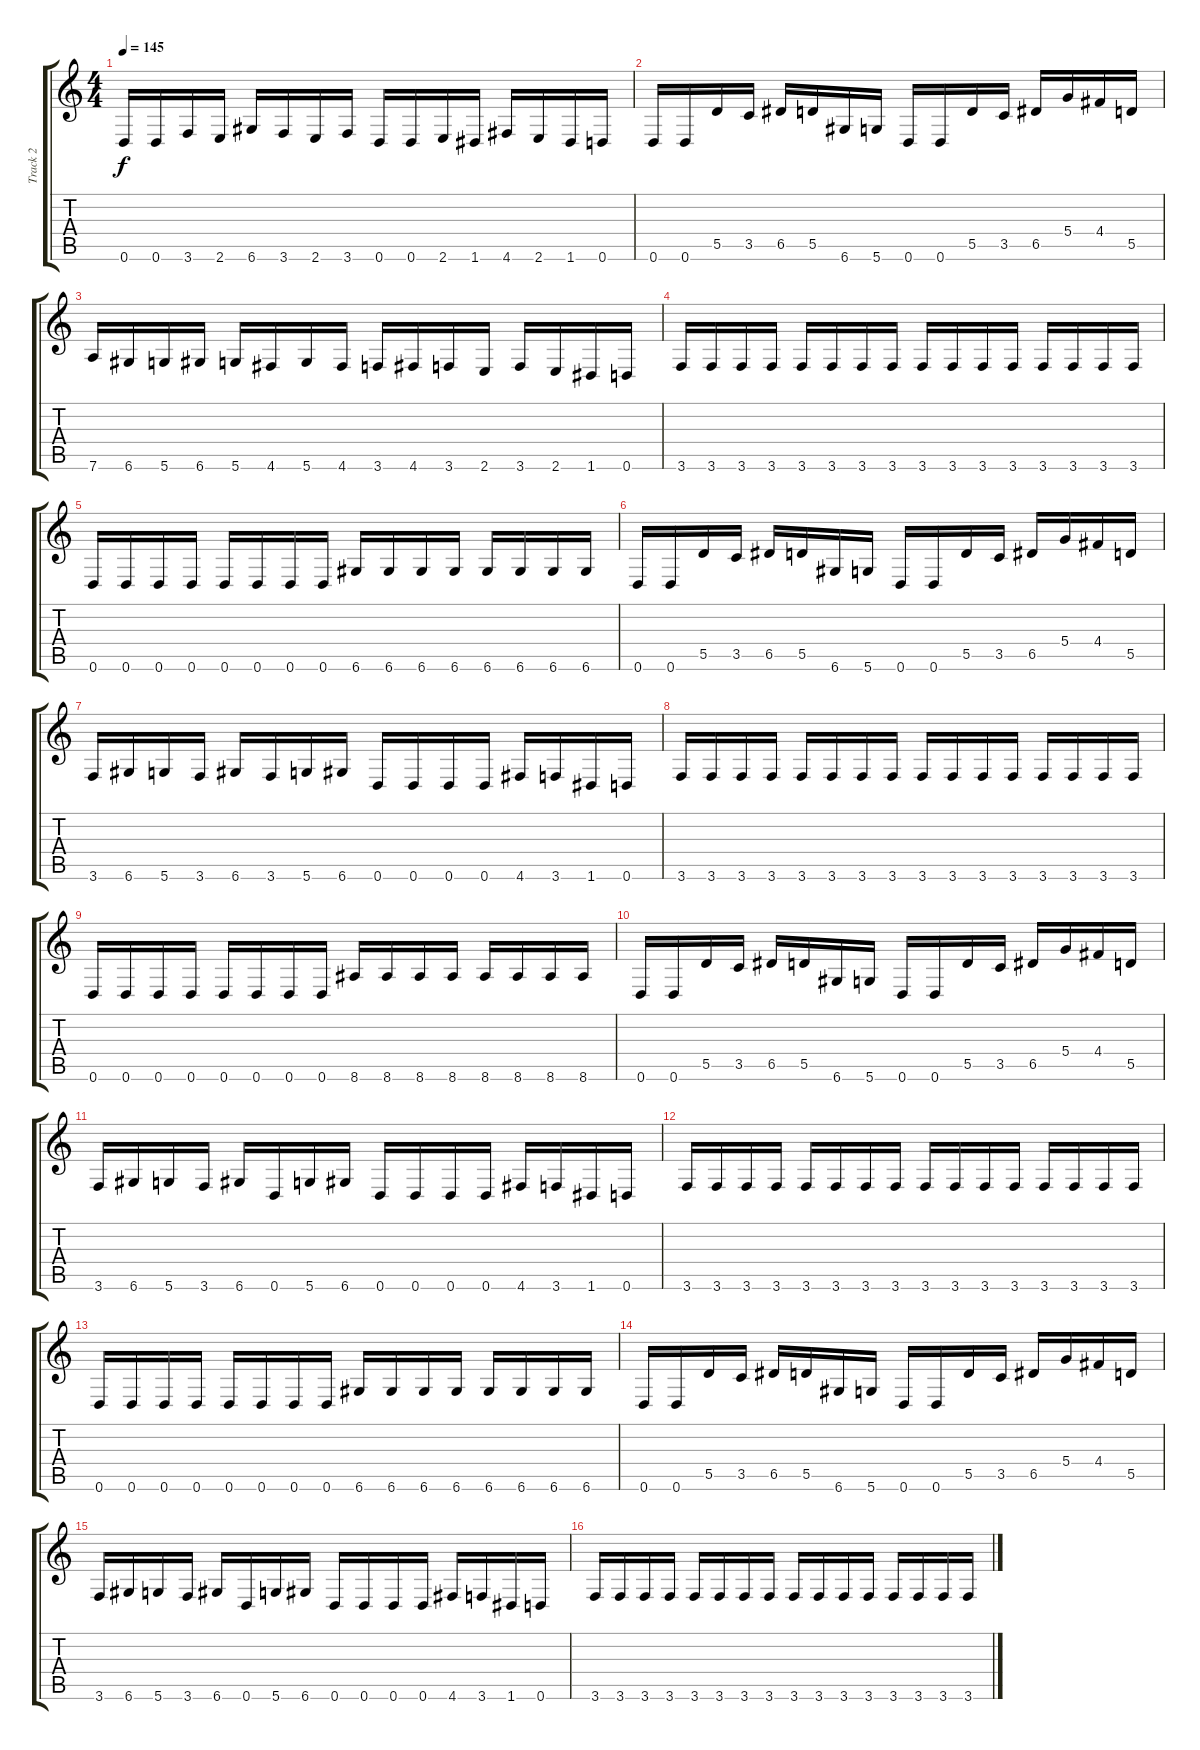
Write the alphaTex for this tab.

\track ("Track 2" "Track 2") {instrument distortionguitar}
\staff {score tabs}
\tuning (E4 B3 G3 D3 A2 D2) {hide}
\ts (4 4)
\tempo 145
\clef g2
\ks c
0.6.16{dy f} 0.6.16 3.6.16 2.6.16 6.6.16 3.6.16 2.6.16 3.6.16 0.6.16 0.6.16 2.6.16 1.6.16 4.6.16 2.6.16 1.6.16 0.6.16 |
0.6.16 0.6.16 5.5.16 3.5.16 6.5.16 5.5.16 6.6.16 5.6.16 0.6.16 0.6.16 5.5.16 3.5.16 6.5.16 5.4.16 4.4.16 5.5.16 |
7.6.16 6.6.16 5.6.16 6.6.16 5.6.16 4.6.16 5.6.16 4.6.16 3.6.16 4.6.16 3.6.16 2.6.16 3.6.16 2.6.16 1.6.16 0.6.16 |
3.6.16 3.6.16 3.6.16 3.6.16 3.6.16 3.6.16 3.6.16 3.6.16 3.6.16 3.6.16 3.6.16 3.6.16 3.6.16 3.6.16 3.6.16 3.6.16 |
0.6.16 0.6.16 0.6.16 0.6.16 0.6.16 0.6.16 0.6.16 0.6.16 6.6.16 6.6.16 6.6.16 6.6.16 6.6.16 6.6.16 6.6.16 6.6.16 |
0.6.16 0.6.16 5.5.16 3.5.16 6.5.16 5.5.16 6.6.16 5.6.16 0.6.16 0.6.16 5.5.16 3.5.16 6.5.16 5.4.16 4.4.16 5.5.16 |
3.6.16 6.6.16 5.6.16 3.6.16 6.6.16 3.6.16 5.6.16 6.6.16 0.6.16 0.6.16 0.6.16 0.6.16 4.6.16 3.6.16 1.6.16 0.6.16 |
3.6.16 3.6.16 3.6.16 3.6.16 3.6.16 3.6.16 3.6.16 3.6.16 3.6.16 3.6.16 3.6.16 3.6.16 3.6.16 3.6.16 3.6.16 3.6.16 |
0.6.16 0.6.16 0.6.16 0.6.16 0.6.16 0.6.16 0.6.16 0.6.16 8.6.16 8.6.16 8.6.16 8.6.16 8.6.16 8.6.16 8.6.16 8.6.16 |
0.6.16 0.6.16 5.5.16 3.5.16 6.5.16 5.5.16 6.6.16 5.6.16 0.6.16 0.6.16 5.5.16 3.5.16 6.5.16 5.4.16 4.4.16 5.5.16 |
3.6.16 6.6.16 5.6.16 3.6.16 6.6.16 0.6.16 5.6.16 6.6.16 0.6.16 0.6.16 0.6.16 0.6.16 4.6.16 3.6.16 1.6.16 0.6.16 |
3.6.16 3.6.16 3.6.16 3.6.16 3.6.16 3.6.16 3.6.16 3.6.16 3.6.16 3.6.16 3.6.16 3.6.16 3.6.16 3.6.16 3.6.16 3.6.16 |
0.6.16 0.6.16 0.6.16 0.6.16 0.6.16 0.6.16 0.6.16 0.6.16 6.6.16 6.6.16 6.6.16 6.6.16 6.6.16 6.6.16 6.6.16 6.6.16 |
0.6.16 0.6.16 5.5.16 3.5.16 6.5.16 5.5.16 6.6.16 5.6.16 0.6.16 0.6.16 5.5.16 3.5.16 6.5.16 5.4.16 4.4.16 5.5.16 |
3.6.16 6.6.16 5.6.16 3.6.16 6.6.16 0.6.16 5.6.16 6.6.16 0.6.16 0.6.16 0.6.16 0.6.16 4.6.16 3.6.16 1.6.16 0.6.16 |
3.6.16 3.6.16 3.6.16 3.6.16 3.6.16 3.6.16 3.6.16 3.6.16 3.6.16 3.6.16 3.6.16 3.6.16 3.6.16 3.6.16 3.6.16 3.6.16
